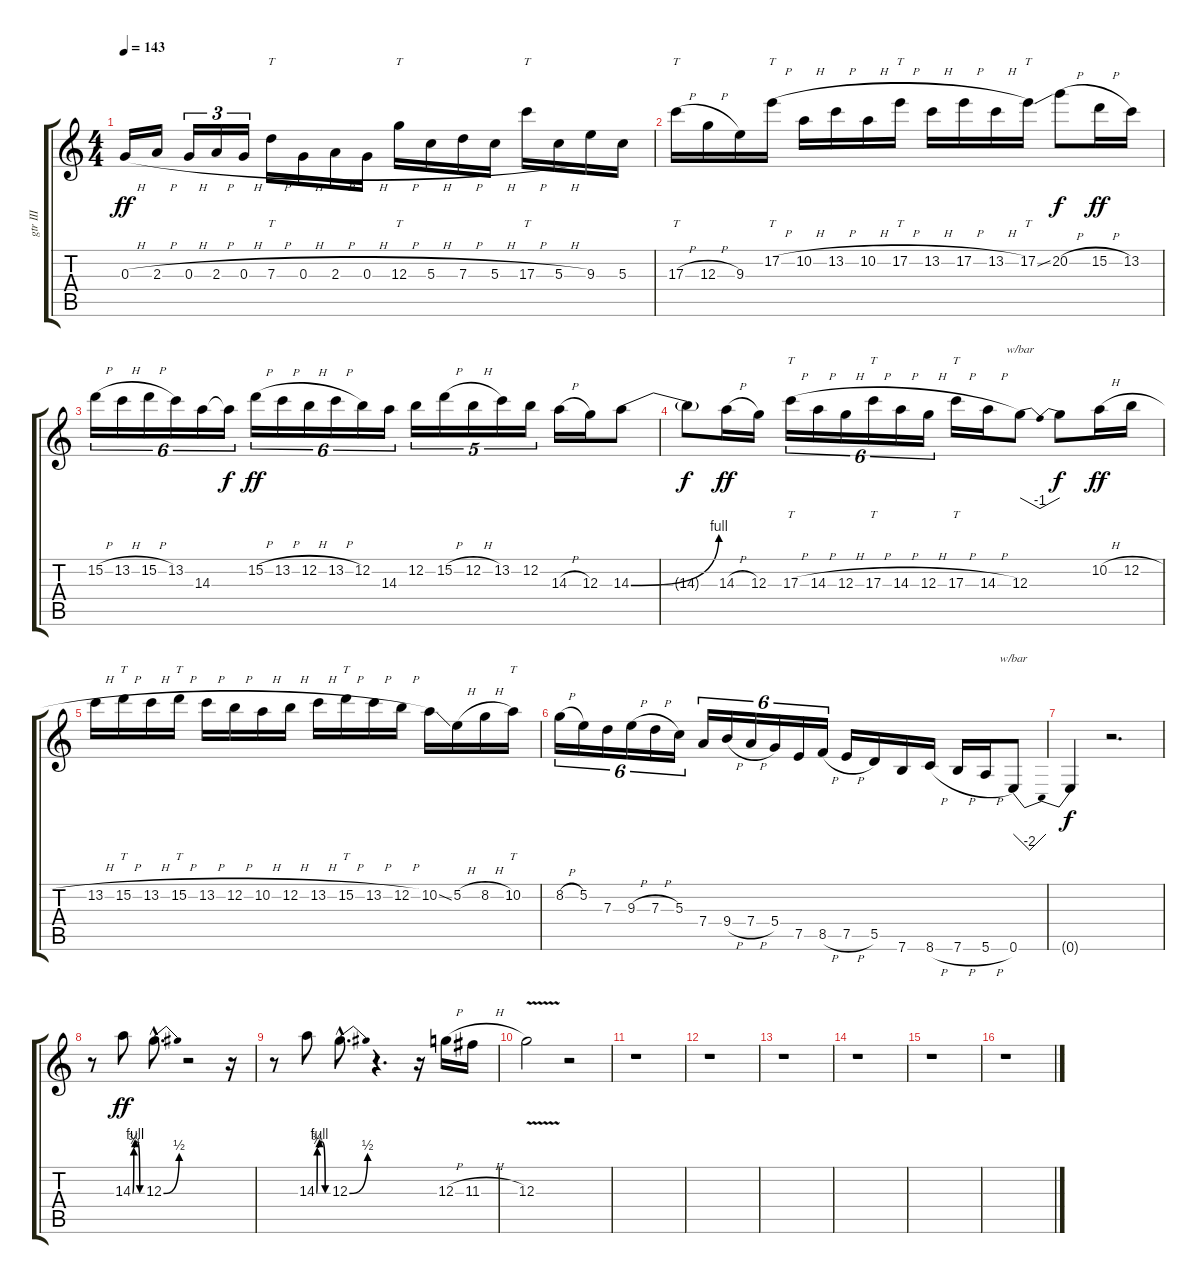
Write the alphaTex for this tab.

\track ("gtr III" "gtr III") {instrument overdrivenguitar}
\staff {score tabs}
\tuning (E4 B3 G3 D3 A2 E2) {hide}
\ts (4 4)
\tempo 143
\clef g2
\ks c
0.3{h}.16{dy ff} 2.3{h}.16 0.3{h}.16{tu (3 2)} 2.3{h}.16{tu (3 2)} 0.3{h}.16{tu (3 2)} 7.3{h}.16{tt} 0.3{h}.16 2.3{h}.16 0.3{h}.16 12.3{h}.16{tt} 5.3{h}.16 7.3{h}.16 5.3{h}.16 17.3{h}.16{tt} 5.3{h}.16 9.3.16 5.3.16 |
17.3{h}.16{tt} 12.3{h}.16 9.3.16 17.2{h}.16{tt} 10.2{h}.16 13.2{h}.16 10.2{h}.16 17.2{h}.16{tt} 13.2{h}.16 17.2{h}.16 13.2{h}.16 17.2{ss}.16{tt} 20.2{h}.8{dy f} 15.2{h}.16{dy ff} 13.2.16 |
15.2{h}.16{tu (6 4)} 13.2{h}.16{tu (6 4)} 15.2{h}.16{tu (6 4)} 13.2.16{tu (6 4)} 14.3.16{tu (6 4)} 14.3{t}.16{tu (6 4) dy f} 15.2{h}.16{tu (6 4) dy ff} 13.2{h}.16{tu (6 4)} 12.2{h}.16{tu (6 4)} 13.2{h}.16{tu (6 4)} 12.2.16{tu (6 4)} 14.3.16{tu (6 4)} 12.2.16{tu (5 4)} 15.2{h}.16{tu (5 4)} 12.2{h}.16{tu (5 4)} 13.2.16{tu (5 4)} 12.2.16{tu (5 4)} 14.3{h}.16 12.3.16 14.3{be (bend 0 0 60 4)}.8 |
14.3{t}.8{dy f} 14.3{h}.16{dy ff} 12.3.16 17.3{h}.16{tt tu (6 4)} 14.3{h}.16{tu (6 4)} 12.3{h}.16{tu (6 4)} 17.3{h}.16{tt tu (6 4)} 14.3{h}.16{tu (6 4)} 12.3{h}.16{tu (6 4)} 17.3{h}.16{tt} 14.3{h}.16 12.3.8{tbe (dip default 0 0 30 -4 60 0)} 12.3{t}.8{dy f} 10.2{h}.16{dy ff} 12.2{h}.16 |
13.2{h}.16 15.2{h}.16{tt} 13.2{h}.16 15.2{h}.16{tt} 13.2{h}.16 12.2{h}.16 10.2{h}.16 12.2{h}.16 13.2{h}.16 15.2{h}.16{tt} 13.2{h}.16 12.2{h}.16 10.2{ss}.16 5.2{h}.16 8.2{h}.16 10.2.16{tt} |
8.2{h}.16{tu (6 4)} 5.2.16{tu (6 4)} 7.3.16{tu (6 4)} 9.3{h}.16{tu (6 4)} 7.3{h}.16{tu (6 4)} 5.3.16{tu (6 4)} 7.4.16{tu (6 4)} 9.4{h}.16{tu (6 4)} 7.4{h}.16{tu (6 4)} 5.4.16{tu (6 4)} 7.5.16{tu (6 4)} 8.5{h}.16{tu (6 4)} 7.5{h}.16 5.5.16 7.6.16 8.6{h}.16 7.6{h}.16 5.6{h}.16 0.6.8{tbe (dip default 0 0 30 -8 60 0)} |
0.6{t}.4{dy f} r.2{d} |
r.8 14.3{be (custom 0 0 7 3 15 4 30 4 45 0 60 0)}.8{dy ff} 12.3{be (bend 0 0 60 2) hac}.8{d} r.2 r.16 |
r.8 14.3{be (custom 0 0 3 3 15 4 30 4 45 0 60 0)}.8 12.3{be (bend 0 0 60 2) hac}.8{d} r.4{d} r.16 12.3{h}.16 11.3{h}.16 |
12.3{v}.2 r.2 |
r.1 |
r.1 |
r.1 |
r.1 |
r.1 |
r.1
